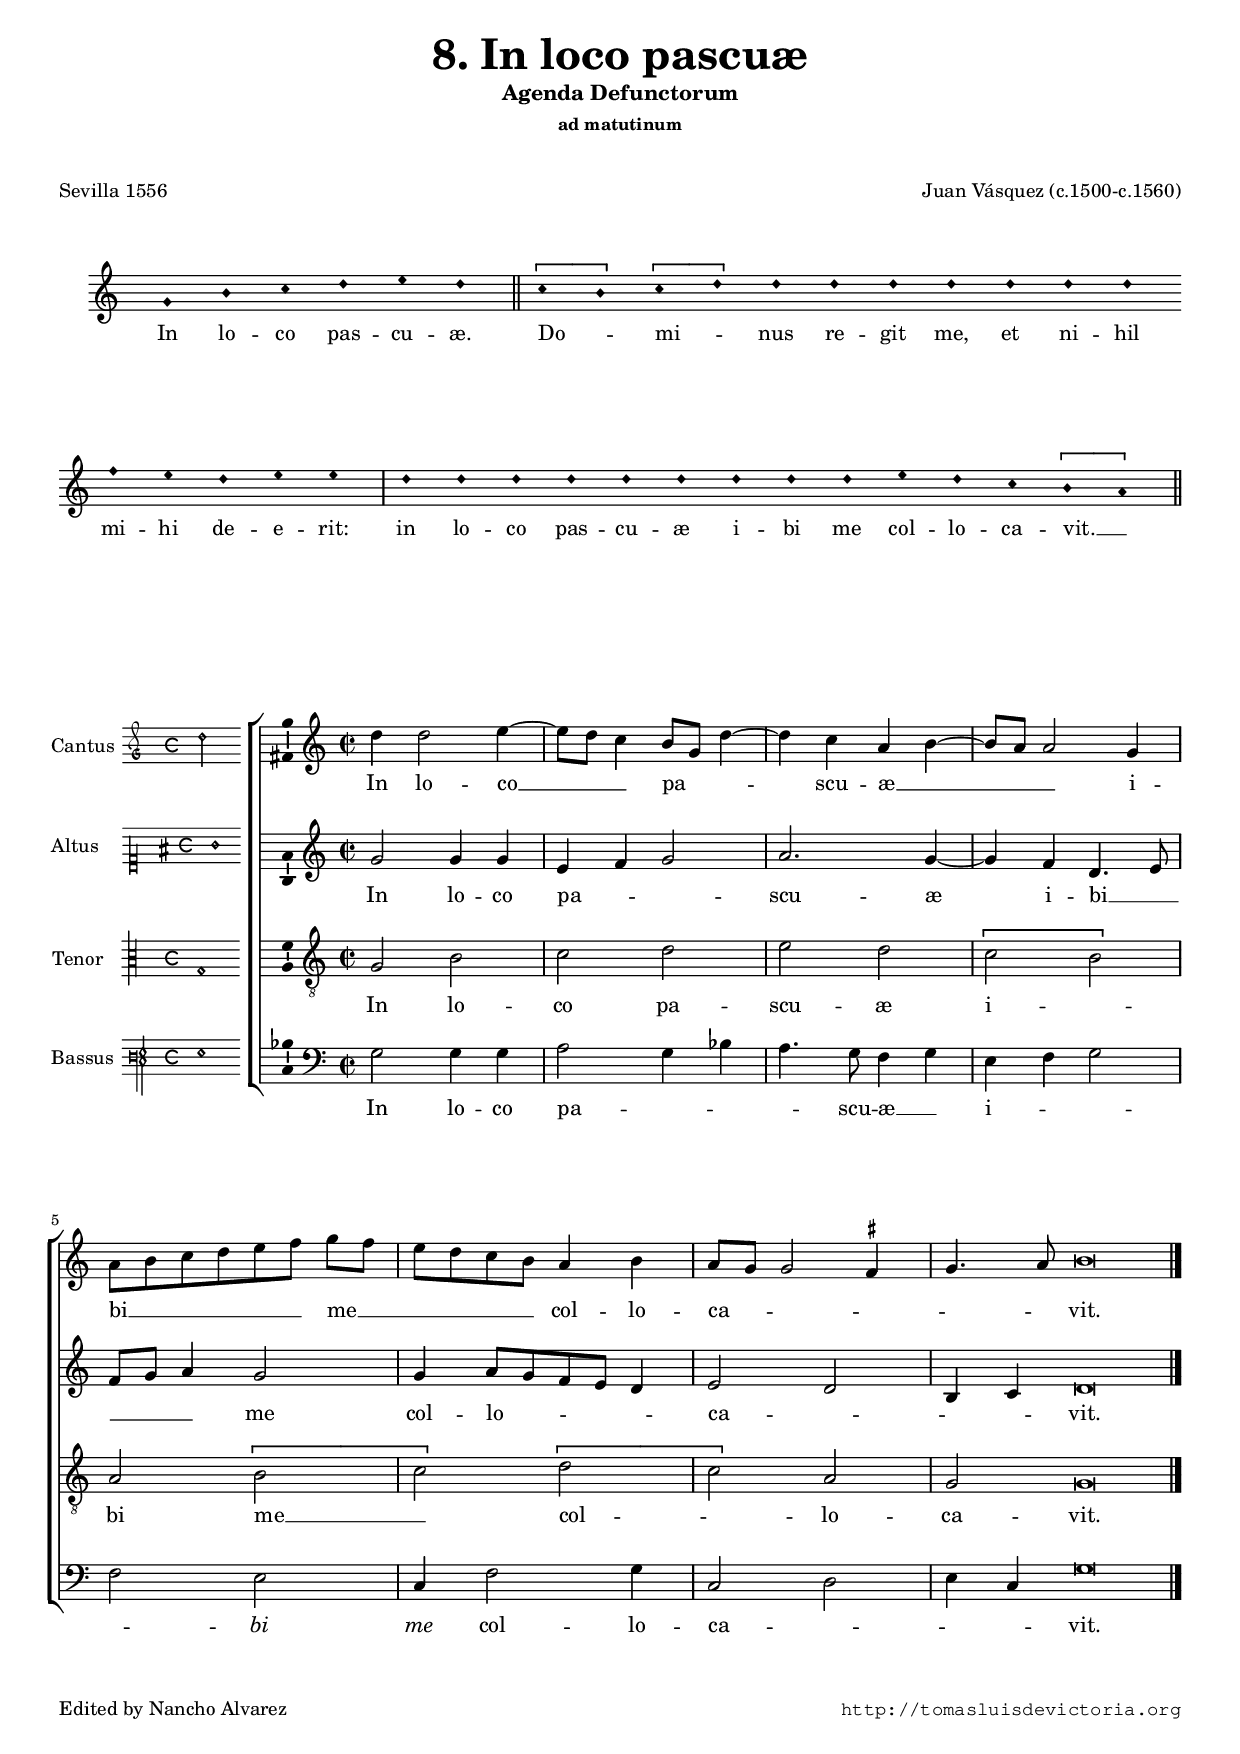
\version "2.18.0"

#(set-default-paper-size "a4")
#(set-global-staff-size 16.6)
#(ly:set-option 'point-and-click #f)
%mobile -s15.5 -i3.2

italicas=\override LyricText.font-shape = #'italic
rectas=\override LyricText.font-shape = #'upright
ss=\once \set suggestAccidentals = ##t
incipitwidth = 20
mtempo={\tempo 4 = 100}
mtempob={\tempo 4 = 50}

htitle="AD: 8. In loco pascuæ"
hcomposer="Vásquez"

\header {
	title=\markup{\fontsize #3 "8. In loco pascuæ"}
	subtitle="Agenda Defunctorum"
	subsubtitle=\markup{\column{"ad matutinum" " " " " }}
	composer="Juan Vásquez (c.1500-c.1560)"
        pdfauthor=\composer
	%opus="(-)"
	poet=\markup{"Sevilla 1556"}
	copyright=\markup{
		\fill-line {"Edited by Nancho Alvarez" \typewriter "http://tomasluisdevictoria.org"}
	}
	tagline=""
}


\markup{\null \vspace #.4 }

\score {\transpose c c {
<<
         \new Voice = "canto" \relative c''{
         	 %\set Staff.instrumentName=""
                 \override Staff.TimeSignature.transparent = ##t
                 \override Stem.transparent = ##t
                 \set Score.timing = ##f
                 \override NoteHead.style = #'neomensural         
                 \clef "treble" 
                 \key c \major
                 g4 b c d e d \bar "||"
                 \[c b\] \[c d\] d d d d 
                 d d d
                 \bar "" \break
                 f e d e e \bar "|"
                 d d d d d d d d d e d c \[b a\]
                 \bar "||"
         }
         \new Lyrics \lyricsto "canto" {
                In lo -- co pas -- cu -- æ.
                Do -- _ mi -- _ nus re -- git me,
                et ni -- hil mi -- hi de -- e -- rit:
                in lo -- co pas -- cu -- æ i -- bi me col -- lo -- ca -- vit. __ _
         }
>>
        }%transpose

\layout {
        \override LigatureBracket.padding = #1
        %line-width=16\cm 
        indent=0.5\cm
        ragged-right = ##f
		%tablet line-width=16\cm
		%tablet indent=0\cm
}
}

%tablet \pageBreak

global={\key c \major \time 2/2 \skip 1*8
	\bar "|."
}


cantus=\relative c''{
	d4 d2 e4 ~
	e8 d c4 b8 g d'4 ~
	d4 c a b ~
	b8 a a2 g4
	a8[ b c d e f] g[ f]
	e8 d c b a4 b
	a8 g g2 \ss fis4
	g4. a8 \mtempob b\breve*1/4
}

altus=\relative c''{
	g2 g4 g
	e4 f g2 % SR \ss fis
	a2. g4 ~
	g f d4. e8
	f g a4 g2
	g4 a8[ g f e] d4
	e2 d
	b4 c d\breve*1/4
}

tenor=\relative c'{
	g2 b
	c d
	e d
	\[c b\]
	a \[b
	c\] \[d
	c\] a
	g g\breve*1/4
}

bassus=\relative c'{
	g2 g4 g
	a2 g4 bes
	a4. g8 f4 g
	e4 f g2
	f e
	c4 f2 g4
	c,2 d
	e4 c g'\breve*1/4
}

textocantus=\lyricmode{
In lo -- co __ _ _ pa -- _ _ scu -- æ __ _ _ _ 
i -- bi __ _ _ _ _ _ me __ _ _ _ _ _
col -- lo -- ca -- _ _ _ _ _ vit.
}

textoaltus=\lyricmode{
In lo -- co pa -- _ _ scu -- æ i -- bi __ _ _ _ _ me
col -- lo -- _ _ _ _ ca -- _ _ _ vit.
}

textotenor=\lyricmode{
In lo -- co pa -- scu -- æ
i -- _ bi me __ _ col -- _ lo -- ca -- vit.
}

textobassus=\lyricmode{
In lo -- co pa -- _ _ _ scu -- æ __ _ 
i -- _ _ _ \italicas bi me \rectas % i -- bi me __ _ _ _ 
col -- lo -- ca -- _ _ _ vit.
}


incipitcantus=\markup{
	\score{
		{ 
		\set Staff.instrumentName="Cantus "
		\override NoteHead.style = #'neomensural
		\override Staff.TimeSignature.style = #'neomensural
		\cadenzaOn 
		\clef "petrucci-g"
		\key c \major
		\time 4/4
                d''2*2
		} 

	\layout { line-width=\incipitwidth indent = 0 }
	}
}

incipitaltus=\markup{
	\score{
		{ 
		\set Staff.instrumentName="Altus    "
		\override NoteHead.style = #'neomensural 
		\override Staff.TimeSignature.style = #'neomensural
		\cadenzaOn 
		\clef "petrucci-c1"
		\key g \major
		\time 4/4
                g'1
		} 
	\layout { line-width=\incipitwidth indent = 0 }
	}
}


incipittenor=\markup{
	\score{
		{ 
		\set Staff.instrumentName="Tenor   "
		\override NoteHead.style = #'neomensural 
		\override Staff.TimeSignature.style = #'neomensural
		\cadenzaOn 
		\clef "petrucci-c3"
		\key c \major
		\time 4/4
                g1
		} 
	\layout { line-width=\incipitwidth indent=0 }
	}
}

incipitbassus=\markup{
	\score{
		{ 
		\set Staff.instrumentName="Bassus "
		\override NoteHead.style = #'neomensural
		\override Staff.TimeSignature.style = #'neomensural
		\cadenzaOn 
		\clef "petrucci-f3"
		\key c \major
		\time 4/4
                g1
		} 
	\layout { line-width=\incipitwidth indent = 0 }
	}
}

%\layout {
%       \context {\Voice
%               \remove Ligature_bracket_engraver
%               \consists Mensural_ligature_engraver
%       }
%       line-width=\incipitwidth
%       indent = 0
%}

\score {\transpose c' c'{
\new ChoirStaff<<

	\new Staff <<\global
	\new Voice="v1" {
		\set Staff.instrumentName=\incipitcantus
		\clef "treble"
		\cantus }
	\new Lyrics \lyricsto "v1" {\textocantus }
	>>

	\new Staff <<\global
	\new Voice="v2" {
		\set Staff.instrumentName=\incipitaltus
		\clef "treble"
		\altus }
	\new Lyrics \lyricsto "v2" {\textoaltus }
	>>
	
	\new Staff <<\global
	\new Voice="v3" {
		\set Staff.instrumentName=\incipittenor
		\clef "G_8"
		\tenor }
	\new Lyrics \lyricsto "v3" {\textotenor }
	>>

	\new Staff <<\global
	\new Voice="v4" {
		\set Staff.instrumentName=\incipitbassus
		\clef "bass"
		\bassus }
	\new Lyrics \lyricsto "v4" {\textobassus }
	>>
	
>>

	} % transpose

\layout{ 
	\context {\Lyrics 
		\override VerticalAxisGroup.staff-affinity = #UP
		\override VerticalAxisGroup.nonstaff-relatedstaff-spacing =
			#'((basic-distance . 0) (minimum-distance . 0) (padding . 1))
		\override LyricText.font-size = #1.2
		\override LyricHyphen.minimum-distance = #0.5
	}
	\context {\Score 
		tempoHideNote = ##t
		\override BarNumber.padding = #2 
	}
	\context {\Voice 
		%melismaBusyProperties = #'()
		%autoBeaming = ##f
	}
	\context {\Staff 
                %\RemoveEmptyStaves
                %\override VerticalAxisGroup.remove-first = ##t
		\override VerticalAxisGroup.staff-staff-spacing =
			#'((basic-distance . 11) (minimum-distance . 0) (padding . 1))
		\consists Ambitus_engraver 
		\override LigatureBracket.padding = #1
	}
}

%\midi { \mtempo }

}


\paper{
	%first-page-number = #24
	evenHeaderMarkup=\markup  \fill-line { \fromproperty #'page:page-number-string \htitle \hcomposer }
	oddHeaderMarkup= \markup  \fill-line { \on-the-fly #not-first-page \hcomposer \on-the-fly #not-first-page \htitle \on-the-fly #not-first-page \fromproperty #'page:page-number-string }
	%system-count=20
	%page-count = 8
	ragged-last-bottom = ##f
	indent=3.4\cm
	system-system-spacing =
	#'((basic-distance . 20) (minimum-distance . 0) (padding . 5))
	top-system-spacing = % header
	#'((basic-distance . 10) (minimum-distance . 0) (padding . 0))
	last-bottom-spacing = % footer
	#'((basic-distance . 14) (minimum-distance . 0) (padding . 0))
	markup-system-spacing.padding = #1.5
}
